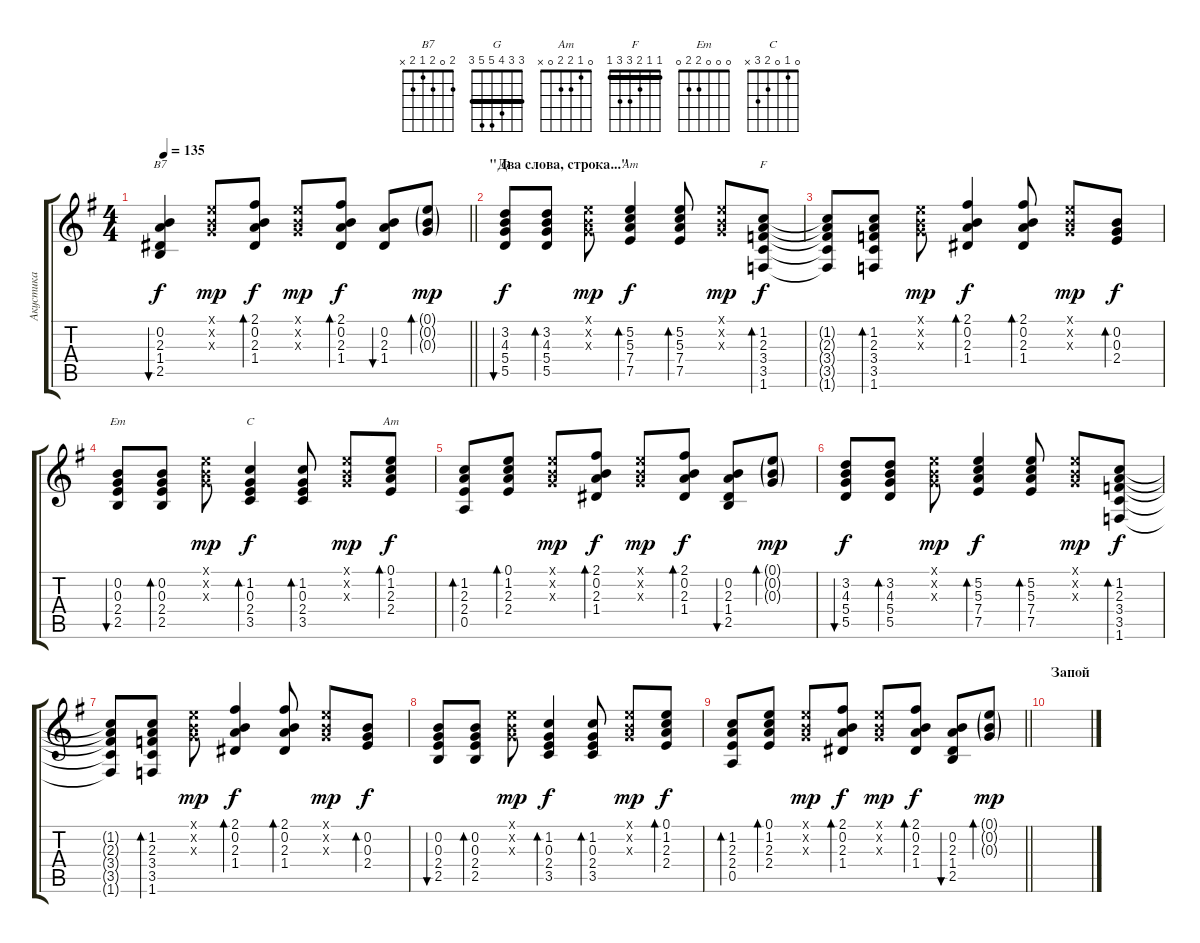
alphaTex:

\track ("Акустика" "Акустика") {instrument acousticguitarsteel}
\staff {score tabs}
\tuning (E4 B3 G3 D3 A2 E2) {hide}
\chord ("B7" 2 0 2 1 2 x)
\chord ("G" 3 3 4 5 5 3) {barre 3}
\chord ("Am" 5 5 5 7 7 5) {firstfret 5 barre 5}
\chord ("F" 1 1 2 3 3 1) {barre 1}
\chord ("Em" 0 0 0 2 2 0)
\chord ("C" 0 1 0 2 3 x)
\chord ("Am" 0 1 2 2 0 x)
\ts (4 4)
\tempo 135
\clef g2
\barLineRight lightlight
\ks eminor
(0.2 2.3 1.4 2.5).4{bu 30 ch "B7" dy f} (0.1{x} 0.2{x} 0.3{x}).8{dy mp} (2.1 0.2 2.3 1.4).8{bd 30 dy f} (0.1{x} 0.2{x} 0.3{x}).8{dy mp} (2.1 0.2 2.3 1.4).8{bd 30 dy f} (0.2 2.3 1.4).8{bu 30} (0.1{g} 0.2{g} 0.3{g}).8{bd 30 dy mp} |
\section ("" "\"Два слова, строка...\"")
(3.2 4.3 5.4 5.5).8{bu 30 ch "G" dy f} (3.2 4.3 5.4 5.5).8{bd 30} (0.1{x} 0.2{x} 0.3{x}).8{dy mp} (5.2 5.3 7.4 7.5).4{bd 30 ch "Am" dy f} (5.2 5.3 7.4 7.5).8{bd 30} (0.1{x} 0.2{x} 0.3{x}).8{dy mp} (1.2 2.3 3.4 3.5 1.6).8{bd 30 ch "F" dy f} |
(1.2{t} 2.3{t} 3.4{t} 3.5{t} 1.6{t}).8 (1.2 2.3 3.4 3.5 1.6).8{bd 30} (0.1{x} 0.2{x} 0.3{x}).8{dy mp} (2.1 0.2 2.3 1.4).4{bd 30 dy f} (2.1 0.2 2.3 1.4).8{bd 30} (0.1{x} 0.2{x} 0.3{x}).8{dy mp} (0.2 0.3 2.4).8{bd 30 dy f} |
(0.2 0.3 2.4 2.5).8{bu 30 ch "Em"} (0.2 0.3 2.4 2.5).8{bd 30} (0.1{x} 0.2{x} 0.3{x}).8{dy mp} (1.2 0.3 2.4 3.5).4{bd 30 ch "C" dy f} (1.2 0.3 2.4 3.5).8{bd 30} (0.1{x} 0.2{x} 0.3{x}).8{dy mp} (0.1 1.2 2.3 2.4).8{bd 30 ch "Am" dy f} |
(1.2 2.3 2.4 0.5).8{bd 30} (0.1 1.2 2.3 2.4).8{bd 30} (0.1{x} 0.2{x} 0.3{x}).8{dy mp} (2.1 0.2 2.3 1.4).8{bd 30 dy f} (0.1{x} 0.2{x} 0.3{x}).8{dy mp} (2.1 0.2 2.3 1.4).8{bd 30 dy f} (0.2 2.3 1.4 2.5).8{bu 30} (0.1{g} 0.2{g} 0.3{g}).8{bd 30 dy mp} |
(3.2 4.3 5.4 5.5).8{bu 30 dy f} (3.2 4.3 5.4 5.5).8{bd 30} (0.1{x} 0.2{x} 0.3{x}).8{dy mp} (5.2 5.3 7.4 7.5).4{bd 30 dy f} (5.2 5.3 7.4 7.5).8{bd 30} (0.1{x} 0.2{x} 0.3{x}).8{dy mp} (1.2 2.3 3.4 3.5 1.6).8{bd 30 dy f} |
(1.2{t} 2.3{t} 3.4{t} 3.5{t} 1.6{t}).8 (1.2 2.3 3.4 3.5 1.6).8{bd 30} (0.1{x} 0.2{x} 0.3{x}).8{dy mp} (2.1 0.2 2.3 1.4).4{bd 30 dy f} (2.1 0.2 2.3 1.4).8{bd 30} (0.1{x} 0.2{x} 0.3{x}).8{dy mp} (0.2 0.3 2.4).8{bd 30 dy f} |
(0.2 0.3 2.4 2.5).8{bu 30} (0.2 0.3 2.4 2.5).8{bd 30} (0.1{x} 0.2{x} 0.3{x}).8{dy mp} (1.2 0.3 2.4 3.5).4{bd 30 dy f} (1.2 0.3 2.4 3.5).8{bd 30} (0.1{x} 0.2{x} 0.3{x}).8{dy mp} (0.1 1.2 2.3 2.4).8{bd 30 dy f} |
\barLineRight lightlight
(1.2 2.3 2.4 0.5).8{bd 30} (0.1 1.2 2.3 2.4).8{bd 30} (0.1{x} 0.2{x} 0.3{x}).8{dy mp} (2.1 0.2 2.3 1.4).8{bd 30 dy f} (0.1{x} 0.2{x} 0.3{x}).8{dy mp} (2.1 0.2 2.3 1.4).8{bd 30 dy f} (0.2 2.3 1.4 2.5).8{bu 30} (0.1{g} 0.2{g} 0.3{g}).8{bd 30 dy mp} |
\section ("" "Запой")
